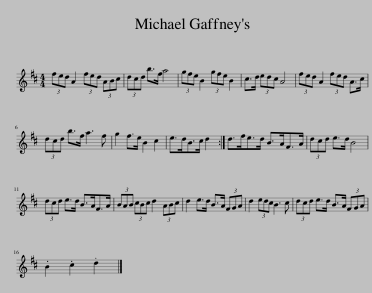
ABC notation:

X:1
L:1/8
M:4/4
I:linebreak $
K:D
V:1 treble
V:1
 (3fed A2 (3fed (3ABc | (3dcd b>f a4 | (3gfe B2 (3gfe B2 | c>d (3edc A4 | (3fed A2 (3fed A>c |$ %5
 (3dcd b>f a3 f | g2 f>e B2 c2 | e>dB>c d2 :| d>fe>d B>AF>A | (3dcd e>d B4 |$ %10
 (3dcd e>d B>AF>A | (3BAB (3cBc d2 (3ABc | d2 e>d B>A (3FGA | d2 (3edc B3 c | (3dcd e>d B>A (3FGA |$ %15
 .B2 .c2 .d2 |] %16
